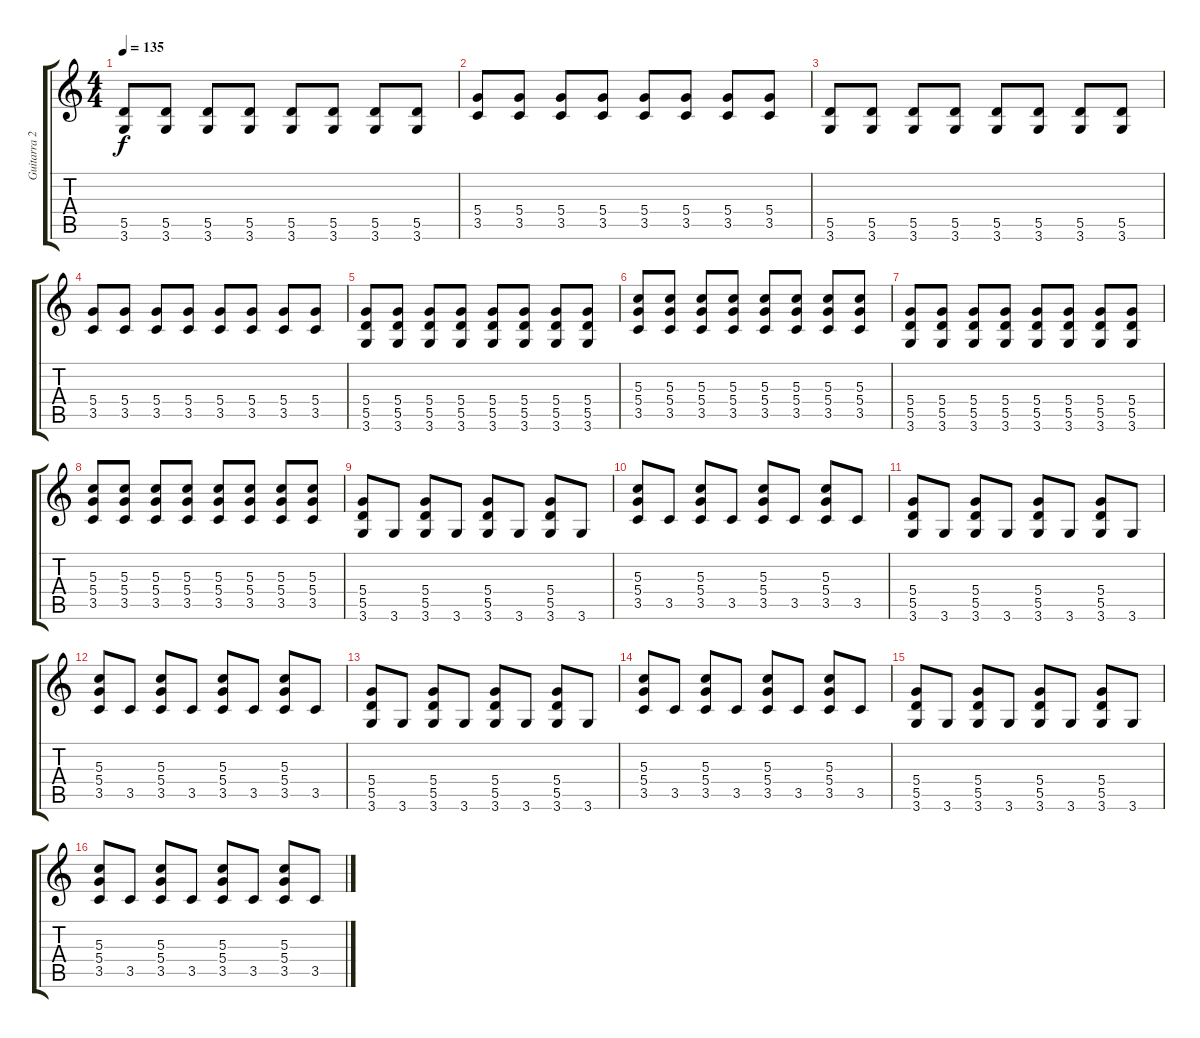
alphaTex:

\track ("Guitarra 2" "Guitarra 2") {instrument overdrivenguitar}
\staff {score tabs}
\tuning (E4 B3 G3 D3 A2 E2) {hide}
\ts (4 4)
\tempo 135
\clef g2
\ks c
(5.5 3.6).8{dy f} (5.5 3.6).8 (5.5 3.6).8 (5.5 3.6).8 (5.5 3.6).8 (5.5 3.6).8 (5.5 3.6).8 (5.5 3.6).8 |
(5.4 3.5).8 (5.4 3.5).8 (5.4 3.5).8 (5.4 3.5).8 (5.4 3.5).8 (5.4 3.5).8 (5.4 3.5).8 (5.4 3.5).8 |
(5.5 3.6).8 (5.5 3.6).8 (5.5 3.6).8 (5.5 3.6).8 (5.5 3.6).8 (5.5 3.6).8 (5.5 3.6).8 (5.5 3.6).8 |
(5.4 3.5).8 (5.4 3.5).8 (5.4 3.5).8 (5.4 3.5).8 (5.4 3.5).8 (5.4 3.5).8 (5.4 3.5).8 (5.4 3.5).8 |
(5.4 5.5 3.6).8 (5.4 5.5 3.6).8 (5.4 5.5 3.6).8 (5.4 5.5 3.6).8 (5.4 5.5 3.6).8 (5.4 5.5 3.6).8 (5.4 5.5 3.6).8 (5.4 5.5 3.6).8 |
(5.3 5.4 3.5).8 (5.3 5.4 3.5).8 (5.3 5.4 3.5).8 (5.3 5.4 3.5).8 (5.3 5.4 3.5).8 (5.3 5.4 3.5).8 (5.3 5.4 3.5).8 (5.3 5.4 3.5).8 |
(5.4 5.5 3.6).8 (5.4 5.5 3.6).8 (5.4 5.5 3.6).8 (5.4 5.5 3.6).8 (5.4 5.5 3.6).8 (5.4 5.5 3.6).8 (5.4 5.5 3.6).8 (5.4 5.5 3.6).8 |
(5.3 5.4 3.5).8 (5.3 5.4 3.5).8 (5.3 5.4 3.5).8 (5.3 5.4 3.5).8 (5.3 5.4 3.5).8 (5.3 5.4 3.5).8 (5.3 5.4 3.5).8 (5.3 5.4 3.5).8 |
(5.4 5.5 3.6).8 3.6.8 (5.4 5.5 3.6).8 3.6.8 (5.4 5.5 3.6).8 3.6.8 (5.4 5.5 3.6).8 3.6.8 |
(5.3 5.4 3.5).8 3.5.8 (5.3 5.4 3.5).8 3.5.8 (5.3 5.4 3.5).8 3.5.8 (5.3 5.4 3.5).8 3.5.8 |
(5.4 5.5 3.6).8 3.6.8 (5.4 5.5 3.6).8 3.6.8 (5.4 5.5 3.6).8 3.6.8 (5.4 5.5 3.6).8 3.6.8 |
(5.3 5.4 3.5).8 3.5.8 (5.3 5.4 3.5).8 3.5.8 (5.3 5.4 3.5).8 3.5.8 (5.3 5.4 3.5).8 3.5.8 |
(5.4 5.5 3.6).8 3.6.8 (5.4 5.5 3.6).8 3.6.8 (5.4 5.5 3.6).8 3.6.8 (5.4 5.5 3.6).8 3.6.8 |
(5.3 5.4 3.5).8 3.5.8 (5.3 5.4 3.5).8 3.5.8 (5.3 5.4 3.5).8 3.5.8 (5.3 5.4 3.5).8 3.5.8 |
(5.4 5.5 3.6).8 3.6.8 (5.4 5.5 3.6).8 3.6.8 (5.4 5.5 3.6).8 3.6.8 (5.4 5.5 3.6).8 3.6.8 |
(5.3 5.4 3.5).8 3.5.8 (5.3 5.4 3.5).8 3.5.8 (5.3 5.4 3.5).8 3.5.8 (5.3 5.4 3.5).8 3.5.8
